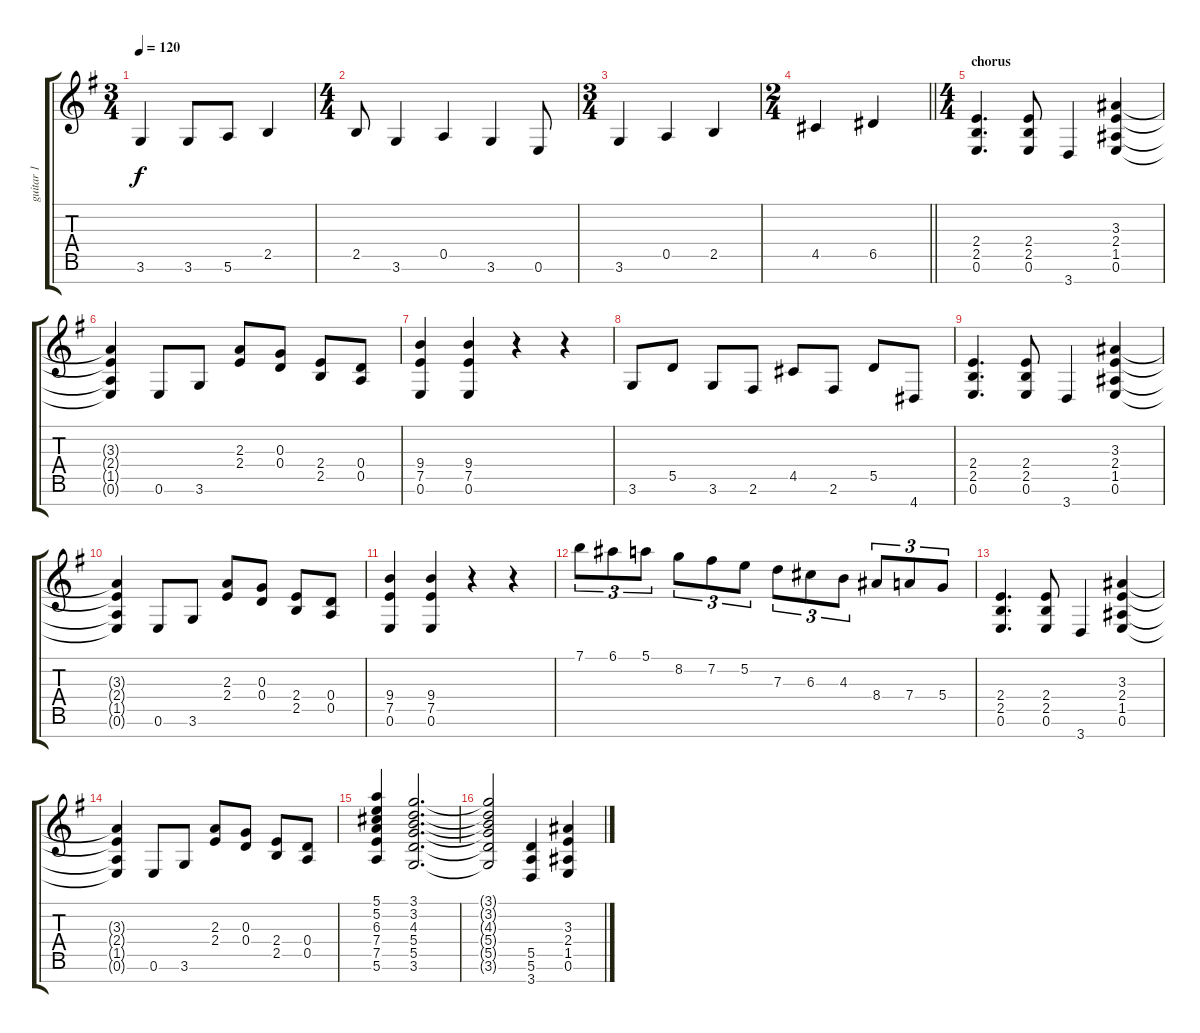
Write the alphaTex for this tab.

\track ("guitar 1" "guitar 1") {instrument distortionguitar}
\staff {score tabs}
\tuning (E4 B3 G3 D3 A2 E2 B1) {hide}
\ts (3 4)
\tempo 120
\clef g2
\ks g
3.6.4{dy f} 3.6.8 5.6.8 2.5.4 |
\ts (4 4)
2.5.8 3.6.4 0.5.4 3.6.4 0.6.8 |
\ts (3 4)
3.6.4 0.5.4 2.5.4 |
\ts (2 4)
\barLineRight lightlight
4.5.4 6.5.4 |
\ts (4 4)
\section ("" "chorus")
(2.4 2.5 0.6).4{d volume 6} (2.4 2.5 0.6).8 3.7.4 (3.3 2.4 1.5 0.6).4 |
(3.3{t} 2.4{t} 1.5{t} 0.6{t}).4 0.6.8 3.6.8 (2.3 2.4).8 (0.3 0.4).8 (2.4 2.5).8 (0.4 0.5).8 |
(9.4 7.5 0.6).4 (9.4 7.5 0.6).4 r.4 r.4 |
3.6.8{volume 11} 5.5.8 3.6.8 2.6.8 4.5.8 2.6.8 5.5.8 4.7.8 |
(2.4 2.5 0.6).4{d volume 6} (2.4 2.5 0.6).8 3.7.4 (3.3 2.4 1.5 0.6).4 |
(3.3{t} 2.4{t} 1.5{t} 0.6{t}).4 0.6.8 3.6.8 (2.3 2.4).8 (0.3 0.4).8 (2.4 2.5).8 (0.4 0.5).8 |
(9.4 7.5 0.6).4 (9.4 7.5 0.6).4 r.4 r.4 |
7.1.8{tu (3 2) volume 11} 6.1.8{tu (3 2)} 5.1.8{tu (3 2)} 8.2.8{tu (3 2)} 7.2.8{tu (3 2)} 5.2.8{tu (3 2)} 7.3.8{tu (3 2)} 6.3.8{tu (3 2)} 4.3.8{tu (3 2)} 8.4.8{tu (3 2)} 7.4.8{tu (3 2)} 5.4.8{tu (3 2)} |
(2.4 2.5 0.6).4{d volume 6} (2.4 2.5 0.6).8 3.7.4 (3.3 2.4 1.5 0.6).4 |
(3.3{t} 2.4{t} 1.5{t} 0.6{t}).4 0.6.8 3.6.8 (2.3 2.4).8 (0.3 0.4).8 (2.4 2.5).8 (0.4 0.5).8 |
(5.1 5.2 6.3 7.4 7.5 5.6).4{volume 3} (3.1 3.2 4.3 5.4 5.5 3.6).2{d} |
(3.1{t} 3.2{t} 4.3{t} 5.4{t} 5.5{t} 3.6{t}).2 (5.5 5.6 3.7).4{volume 7} (3.3 2.4 1.5 0.6).4
